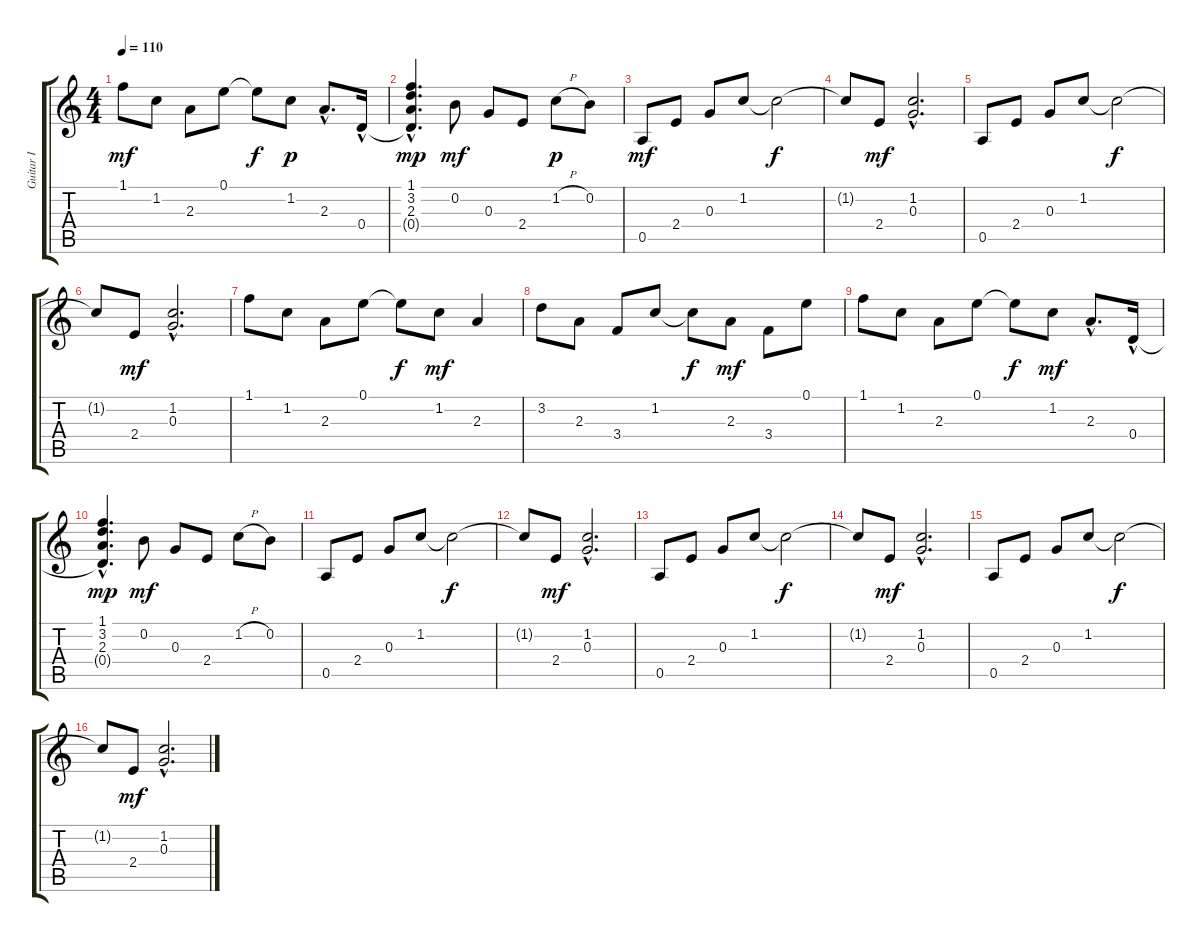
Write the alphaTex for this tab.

\track ("Guitar I" "Guitar I") {instrument overdrivenguitar}
\staff {score tabs}
\tuning (E4 B3 G3 D3 A2 E2) {hide}
\ts (4 4)
\tempo 110
\clef g2
\ks c
1.1.8{dy mf} 1.2.8 2.3.8 0.1.8 0.1{t}.8{dy f} 1.2.8{dy p} 2.3{hac}.8{d} 0.4{hac}.16 |
(1.1{hac} 3.2{hac} 2.3{hac} 0.4{hac t}).4{d dy mp} 0.2.8{dy mf} 0.3.8 2.4.8 1.2{h}.8{dy p} 0.2.8 |
0.5.8{dy mf} 2.4.8 0.3.8 1.2.8 1.2{t}.2{dy f} |
1.2{t}.8 2.4.8{dy mf} (1.2{hac} 0.3{hac}).2{d} |
0.5.8 2.4.8 0.3.8 1.2.8 1.2{t}.2{dy f} |
1.2{t}.8 2.4.8{dy mf} (1.2{hac} 0.3{hac}).2{d} |
1.1.8 1.2.8 2.3.8 0.1.8 0.1{t}.8{dy f} 1.2.8{dy mf} 2.3.4 |
3.2.8 2.3.8 3.4.8 1.2.8 1.2{t}.8{dy f} 2.3.8{dy mf} 3.4.8 0.1.8 |
1.1.8 1.2.8 2.3.8 0.1.8 0.1{t}.8{dy f} 1.2.8{dy mf} 2.3{hac}.8{d} 0.4{hac}.16 |
(1.1{hac} 3.2{hac} 2.3{hac} 0.4{hac t}).4{d dy mp} 0.2.8{dy mf} 0.3.8 2.4.8 1.2{h}.8 0.2.8 |
0.5.8 2.4.8 0.3.8 1.2.8 1.2{t}.2{dy f} |
1.2{t}.8 2.4.8{dy mf} (1.2{hac} 0.3{hac}).2{d} |
0.5.8 2.4.8 0.3.8 1.2.8 1.2{t}.2{dy f} |
1.2{t}.8 2.4.8{dy mf} (1.2{hac} 0.3{hac}).2{d} |
0.5.8 2.4.8 0.3.8 1.2.8 1.2{t}.2{dy f} |
1.2{t}.8 2.4.8{dy mf} (1.2{hac} 0.3{hac}).2{d}
